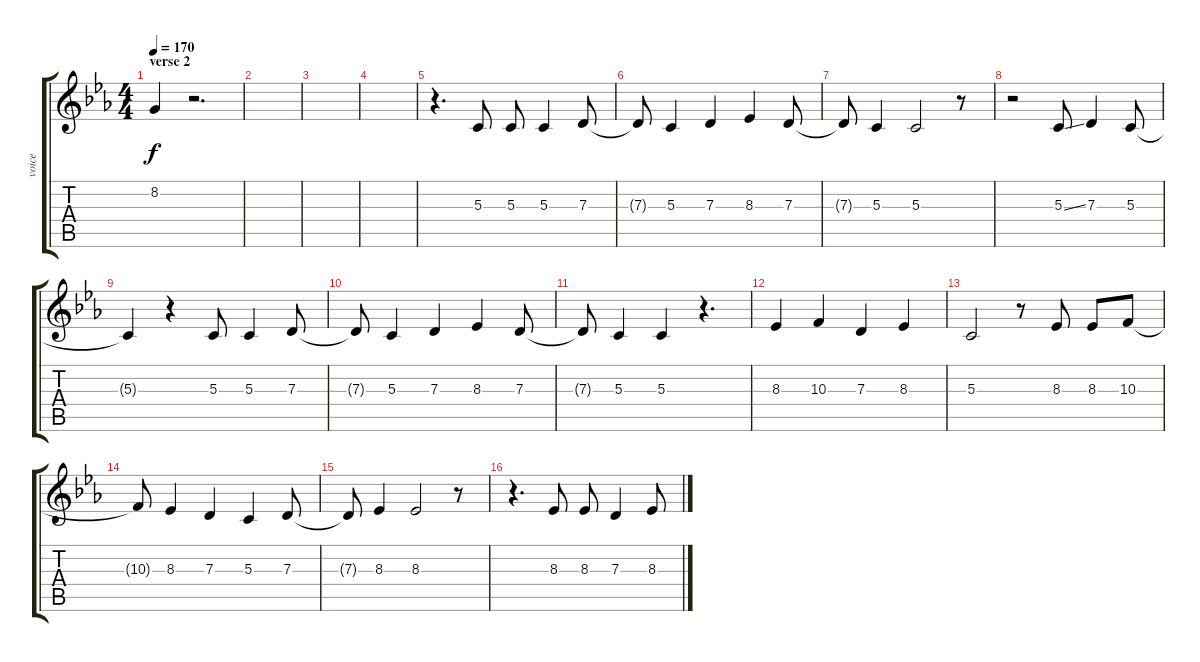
\track ("voice" "voice") {instrument altosax}
\staff {score tabs}
\tuning (E4 B3 G3 D3 A2 E2) {hide}
\ts (4 4)
\section ("" "verse 2")
\tempo 170
\clef g2
\ks cminor
8.2{t}.4{dy f} r.2{d} |
|
|
|
r.4{d} 5.3.8 5.3.8 5.3.4 7.3.8 |
7.3{t}.8 5.3.4 7.3.4 8.3.4 7.3.8 |
7.3{t}.8 5.3.4 5.3.2 r.8 |
r.2 5.3{ss}.8 7.3.4 5.3.8 |
5.3{t}.4 r.4 5.3.8 5.3.4 7.3.8 |
7.3{t}.8 5.3.4 7.3.4 8.3.4 7.3.8 |
7.3{t}.8 5.3.4 5.3.4 r.4{d} |
8.3.4 10.3.4 7.3.4 8.3.4 |
5.3.2 r.8 8.3.8 8.3.8 10.3.8 |
10.3{t}.8 8.3.4 7.3.4 5.3.4 7.3.8 |
7.3{t}.8 8.3.4 8.3.2 r.8 |
r.4{d} 8.3.8 8.3.8 7.3.4 8.3.8
